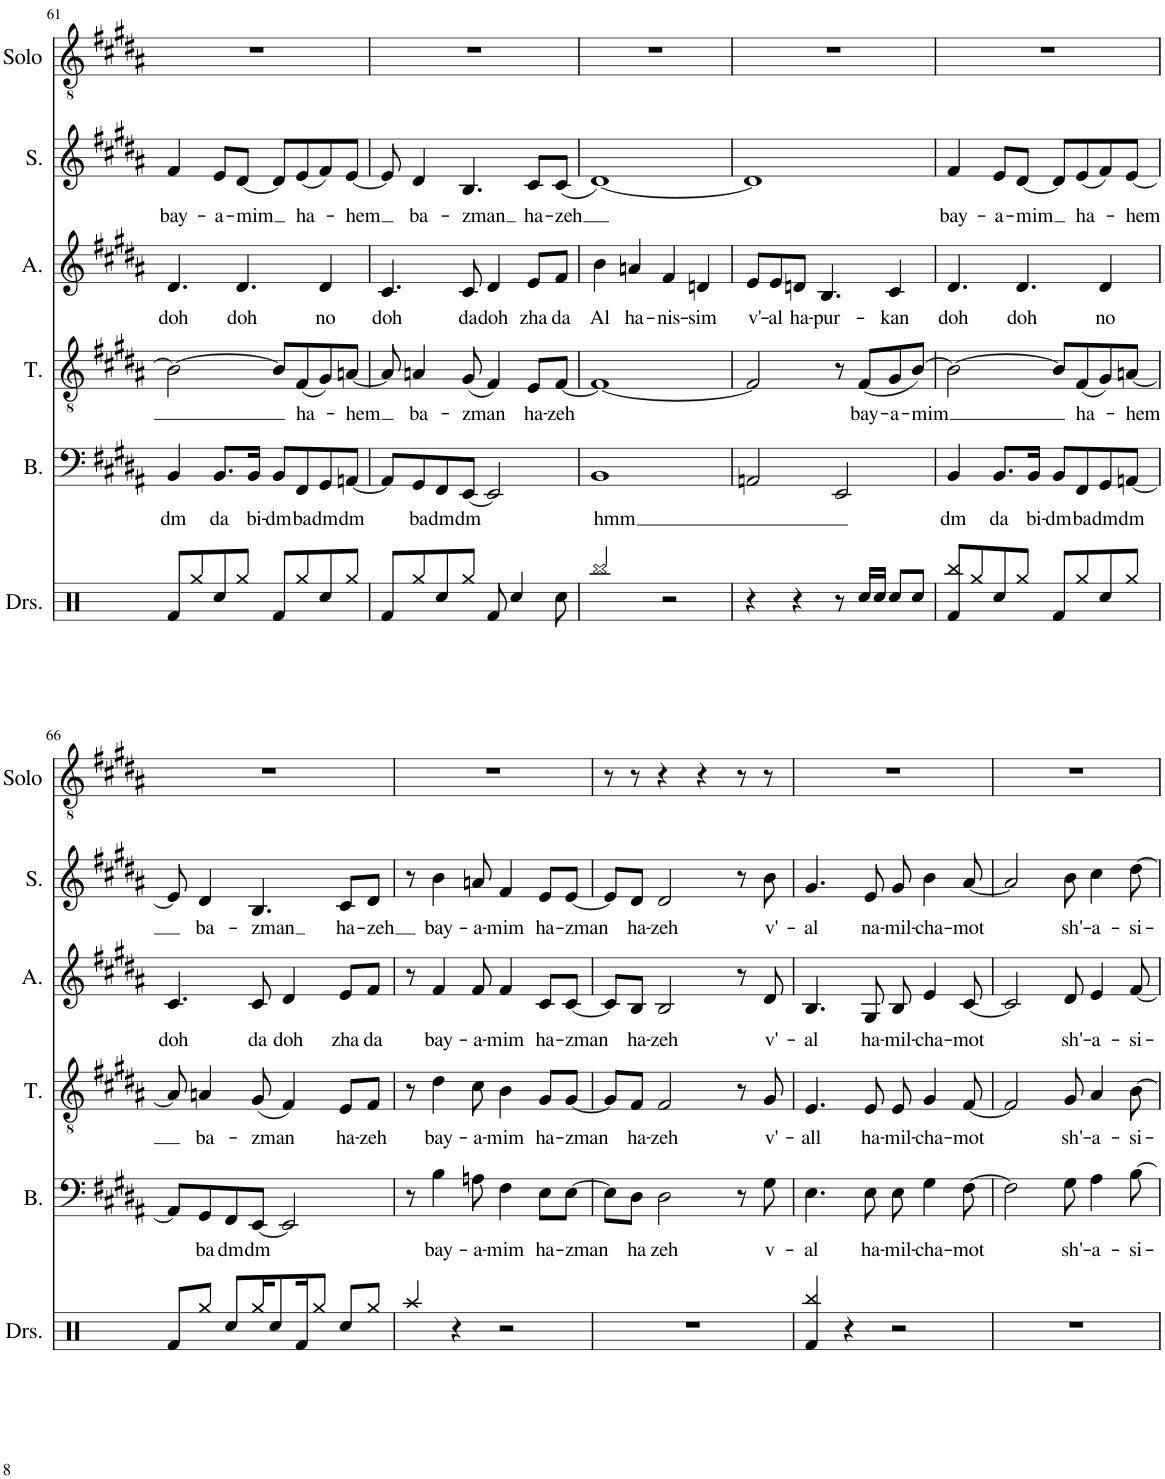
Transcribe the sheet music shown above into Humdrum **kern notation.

**kern	**text	**kern	**text	**kern	**text	**kern	**text
*part4	*part4	*part3	*part3	*part2	*part2	*part1	*part1
*staff4	*staff4	*staff3	*staff3	*staff2	*staff2	*staff1	*staff1
*I"Bass	*	*I"Tenor	*	*I"Alto	*	*I"Soprano	*
*I'B.	*	*I'T.	*	*I'A.	*	*I'S.	*
!!LO:PB:g=z
*clefF4	*	*clefGv2	*	*clefG2	*	*clefG2	*
*k[f#c#g#d#a#]	*	*k[f#c#g#d#a#]	*	*k[f#c#g#d#a#]	*	*k[f#c#g#d#a#]	*
*M4/4	*	*M4/4	*	*M4/4	*	*M4/4	*
=61	=61	=61	=61	=61	=61	=61	=61
!	!LO:LY:b	!	!	!	!LO:LY:b	!	!LO:LY:b
4BB/	dm	2B\_	.	4.d#/	doh	4f#/	bay-
!	!LO:LY:b	!	!	!	!	!	!LO:LY:b
8.BB/L	da	.	.	.	.	8e/L	-a-
!	!	!	!	!	!LO:LY:b	!	!LO:LY:b
.	.	.	.	4.d#/	doh	[8d#/J	-mim
!	!LO:LY:b	!	!	!	!	!	!
16BB/Jk	bi-	.	.	.	.	.	.
!	!LO:LY:b	!	!	!	!	!	!
8BB/L	-dm	8B/L]	.	.	.	8d#/L]	.
!	!LO:LY:b	!	!LO:LY:b	!	!	!	!LO:LY:b
8FF#/	ba	(8F#/	ha-	.	.	(8e/	ha-
!	!LO:LY:b	!	!	!	!LO:LY:b	!	!
8GG#/	dm	8G#/)	.	4d#/	no	8f#/)	.
!	!LO:LY:b	!	!LO:LY:b	!	!	!	!LO:LY:b
[8AAn/J	dm	[8An/J	-hem	.	.	[8e/J	-hem
=62	=62	=62	=62	=62	=62	=62	=62
!	!	!	!	!	!LO:LY:b	!	!
8AA/L]	.	8A/]	.	4.c#/	doh	8e/]	.
!	!LO:LY:b	!	!LO:LY:b	!	!	!	!LO:LY:b
8GG#/	ba	4An/	ba-	.	.	4d#/	ba-
!	!LO:LY:b	!	!	!	!	!	!
8FF#/	dm	.	.	.	.	.	.
!	!LO:LY:b	!	!LO:LY:b	!	!LO:LY:b	!	!LO:LY:b
[8EE/J	dm	(8G#/	-zman	8c#/	da	4.B/	-zman
!	!	!	!	!	!LO:LY:b	!	!
2EE/]	.	4F#/)	.	4d#/	doh	.	.
!	!	!	!LO:LY:b	!	!LO:LY:b	!	!LO:LY:b
.	.	8E/L	ha-	8e/L	zha	8c#/L	ha-
!	!	!	!LO:LY:b	!	!LO:LY:b	!	!LO:LY:b
.	.	[8F#/J	-zeh	8f#/J	da	(8c#/J	-zeh
=63	=63	=63	=63	=63	=63	=63	=63
!	!LO:LY:b	!	!	!	!LO:LY:b	!	!
1BB	hmm	1F#_	.	4b\	Al	[1d#)	.
!	!	!	!	!	!LO:LY:b	!	!
.	.	.	.	4an/	ha-	.	.
!	!	!	!	!	!LO:LY:b	!	!
.	.	.	.	4f#/	-nis-	.	.
!	!	!	!	!	!LO:LY:b	!	!
.	.	.	.	4dn/	-sim	.	.
=64	=64	=64	=64	=64	=64	=64	=64
!	!	!	!	!	!LO:LY:b	!	!
2AAn/	.	2F#/]	.	8e/L	v'-	1d#]	.
!	!	!	!	!	!LO:LY:b	!	!
.	.	.	.	8e/	-al	.	.
!	!	!	!	!	!LO:LY:b	!	!
.	.	.	.	8dn/J	ha-	.	.
!	!	!	!	!	!LO:LY:b	!	!
.	.	.	.	4.B/	-pur-	.	.
2EE/	.	8r	.	.	.	.	.
!	!	!	!LO:LY:b	!	!	!	!
.	.	(8F#/L	bay-	.	.	.	.
!	!	!	!LO:LY:b	!	!LO:LY:b	!	!
.	.	8G#/	-a-	4c#/	-kan	.	.
!	!	!	!LO:LY:b	!	!	!	!
.	.	[8B/J)	-mim	.	.	.	.
=65	=65	=65	=65	=65	=65	=65	=65
!	!LO:LY:b	!	!	!	!LO:LY:b	!	!LO:LY:b
4BB/	dm	2B\_	.	4.d#/	doh	4f#/	bay-
!	!LO:LY:b	!	!	!	!	!	!LO:LY:b
8.BB/L	da	.	.	.	.	8e/L	-a-
!	!	!	!	!	!LO:LY:b	!	!LO:LY:b
.	.	.	.	4.d#/	doh	[8d#/J	-mim
!	!LO:LY:b	!	!	!	!	!	!
16BB/Jk	bi-	.	.	.	.	.	.
!	!LO:LY:b	!	!	!	!	!	!
8BB/L	-dm	8B/L]	.	.	.	8d#/L]	.
!	!LO:LY:b	!	!LO:LY:b	!	!	!	!LO:LY:b
8FF#/	ba	(8F#/	ha-	.	.	(8e/	ha-
!	!LO:LY:b	!	!	!	!LO:LY:b	!	!
8GG#/	dm	8G#/)	.	4d#/	no	8f#/)	.
!	!LO:LY:b	!	!LO:LY:b	!	!	!	!LO:LY:b
[8AAn/J	dm	[8An/J	-hem	.	.	[8e/J	-hem
!!LO:LB:g=z
=66	=66	=66	=66	=66	=66	=66	=66
!	!	!	!	!	!LO:LY:b	!	!
8AA/L]	.	8A/]	.	4.c#/	doh	8e/]	.
!	!LO:LY:b	!	!LO:LY:b	!	!	!	!LO:LY:b
8GG#/	ba	4An/	ba-	.	.	4d#/	ba-
!	!LO:LY:b	!	!	!	!	!	!
8FF#/	dm	.	.	.	.	.	.
!	!LO:LY:b	!	!LO:LY:b	!	!LO:LY:b	!	!LO:LY:b
[8EE/J	dm	(8G#/	-zman	8c#/	da	4.B/	-zman
!	!	!	!	!	!LO:LY:b	!	!
2EE/]	.	4F#/)	.	4d#/	doh	.	.
!	!	!	!LO:LY:b	!	!LO:LY:b	!	!LO:LY:b
.	.	8E/L	ha-	8e/L	zha	8c#/L	ha-
!	!	!	!LO:LY:b	!	!LO:LY:b	!	!LO:LY:b
.	.	8F#/J	-zeh	8f#/J	da	8d#/J	-zeh
=67	=67	=67	=67	=67	=67	=67	=67
8r	.	8r	.	8r	.	8r	.
!	!LO:LY:b	!	!LO:LY:b	!	!LO:LY:b	!	!LO:LY:b
4B\	bay-	4d#\	bay-	4f#/	bay-	4b\	bay-
!	!LO:LY:b	!	!LO:LY:b	!	!LO:LY:b	!	!LO:LY:b
8An\	-a-	8c#\	-a-	8f#/	-a-	8an/	-a-
!	!LO:LY:b	!	!LO:LY:b	!	!LO:LY:b	!	!LO:LY:b
4F#\	-mim	4B\	-mim	4f#/	-mim	4f#/	-mim
!	!LO:LY:b	!	!LO:LY:b	!	!LO:LY:b	!	!LO:LY:b
8E\L	ha-	8G#/L	ha-	8c#/L	ha-	8e/L	ha-
!	!LO:LY:b	!	!LO:LY:b	!	!LO:LY:b	!	!LO:LY:b
[8E\J	-zman	[8G#/J	-zman	[8c#/J	-zman	[8e/J	-zman
=68	=68	=68	=68	=68	=68	=68	=68
8E\L]	.	8G#/L]	.	8c#/L]	.	8e/L]	.
!	!LO:LY:b	!	!LO:LY:b	!	!LO:LY:b	!	!LO:LY:b
8D#\J	ha	8F#/J	ha-	8B/J	ha-	8d#/J	ha-
!	!LO:LY:b	!	!LO:LY:b	!	!LO:LY:b	!	!LO:LY:b
2D#\	zeh	2F#/	-zeh	2B/	-zeh	2d#/	-zeh
8r	.	8r	.	8r	.	8r	.
!	!LO:LY:b	!	!LO:LY:b	!	!LO:LY:b	!	!LO:LY:b
8G#\	v-	8G#/	v'-	8d#/	v'-	8b\	v'-
=69	=69	=69	=69	=69	=69	=69	=69
!	!LO:LY:b	!	!LO:LY:b	!	!LO:LY:b	!	!LO:LY:b
4.E\	-al	4.E/	-all	4.B/	-al	4.g#/	-al
!	!LO:LY:b	!	!LO:LY:b	!	!LO:LY:b	!	!LO:LY:b
8E\	ha-	8E/	ha-	8G#/	ha-	8e/	na-
!	!LO:LY:b	!	!LO:LY:b	!	!LO:LY:b	!	!LO:LY:b
8E\	-mil-	8E/	-mil-	8B/	-mil-	8g#/	-mil-
!	!LO:LY:b	!	!LO:LY:b	!	!LO:LY:b	!	!LO:LY:b
4G#\	-cha-	4G#/	-cha-	4e/	-cha-	4b\	-cha-
!	!LO:LY:b	!	!LO:LY:b	!	!LO:LY:b	!	!LO:LY:b
[8F#\	-mot	[8F#/	-mot	[8c#/	-mot	[8a#/	-mot
=70	=70	=70	=70	=70	=70	=70	=70
2F#\]	.	2F#/]	.	2c#/]	.	2a#/]	.
!	!LO:LY:b	!	!LO:LY:b	!	!LO:LY:b	!	!LO:LY:b
8G#\	sh'-	8G#/	sh'-	8d#/	sh'-	8b\	sh'-
!	!LO:LY:b	!	!LO:LY:b	!	!LO:LY:b	!	!LO:LY:b
4A#\	-a-	4A#/	-a-	4e/	-a-	4cc#\	-a-
!	!LO:LY:b	!	!LO:LY:b	!	!LO:LY:b	!	!LO:LY:b
[8B\	-si-	[8B\	-si-	[8f#/	-si-	[8dd#\	-si-
=	=	=	=	=	=	=	=
*-	*-	*-	*-	*-	*-	*-	*-
